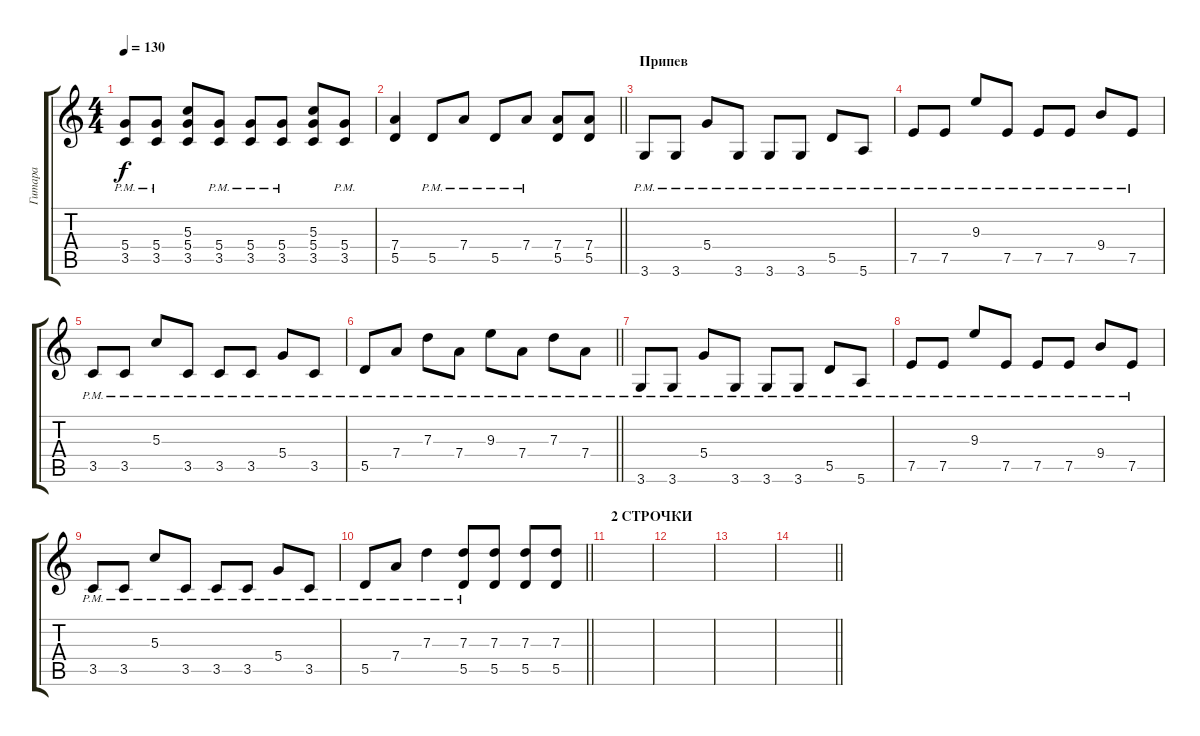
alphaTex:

\track ("Гитара" "Гитара") {instrument distortionguitar}
\staff {score tabs}
\tuning (E4 B3 G3 D3 A2 E2) {hide}
\ts (4 4)
\tempo 130
\clef g2
\ks c
(5.4{pm} 3.5{pm}).8{dy f} (5.4{pm} 3.5{pm}).8 (5.3 5.4 3.5).8 (5.4{pm} 3.5{pm}).8 (5.4{pm} 3.5{pm}).8 (5.4{pm} 3.5{pm}).8 (5.3 5.4 3.5).8 (5.4{pm} 3.5{pm}).8 |
\barLineRight lightlight
(7.4 5.5).4 5.5{pm}.8 7.4{pm}.8 5.5{pm}.8 7.4{pm}.8 (7.4 5.5).8 (7.4 5.5).8 |
\section ("" "Припев")
3.6{pm}.8 3.6{pm}.8 5.4{pm}.8 3.6{pm}.8 3.6{pm}.8 3.6{pm}.8 5.5{pm}.8 5.6{pm}.8 |
7.5{pm}.8 7.5{pm}.8 9.3{pm}.8 7.5{pm}.8 7.5{pm}.8 7.5{pm}.8 9.4{pm}.8 7.5{pm}.8 |
3.5{pm}.8 3.5{pm}.8 5.3{pm}.8 3.5{pm}.8 3.5{pm}.8 3.5{pm}.8 5.4{pm}.8 3.5{pm}.8 |
\barLineRight lightlight
5.5{pm}.8 7.4{pm}.8 7.3{pm}.8 7.4{pm}.8 9.3{pm}.8 7.4{pm}.8 7.3{pm}.8 7.4{pm}.8 |
3.6{pm}.8 3.6{pm}.8 5.4{pm}.8 3.6{pm}.8 3.6{pm}.8 3.6{pm}.8 5.5{pm}.8 5.6{pm}.8 |
7.5{pm}.8 7.5{pm}.8 9.3{pm}.8 7.5{pm}.8 7.5{pm}.8 7.5{pm}.8 9.4{pm}.8 7.5{pm}.8 |
3.5{pm}.8 3.5{pm}.8 5.3{pm}.8 3.5{pm}.8 3.5{pm}.8 3.5{pm}.8 5.4{pm}.8 3.5{pm}.8 |
\barLineRight lightlight
5.5{pm}.8 7.4{pm}.8 7.3{pm}.4 (7.3{pm} 5.5{pm}).8 (7.3 5.5).8 (7.3 5.5).8 (7.3 5.5).8 |
\section ("" "2 СТРОЧКИ")
|
|
|
\barLineRight lightlight
